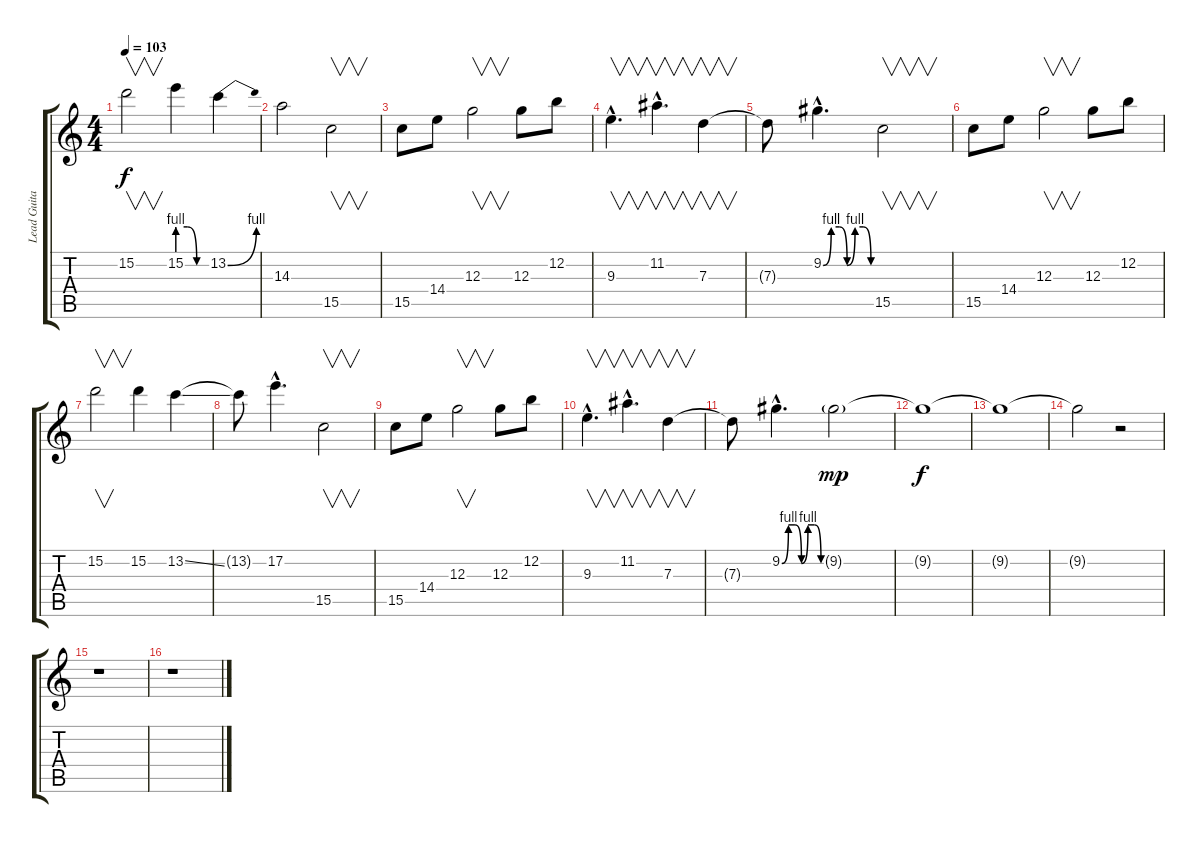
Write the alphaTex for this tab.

\track ("Lead Guitar" "Lead Guita") {instrument distortionguitar}
\staff {score tabs}
\tuning (E4 B3 G3 D3 A2 E2) {hide}
\ts (4 4)
\tempo 103
\clef g2
\ks c
15.2.2{v dy f} 15.2{be (custom 0 4 20 4 40 0 60 0)}.4 13.2{be (bend 0 0 60 4)}.4 |
14.3.2 15.5.2{v} |
15.5.8 14.4.8 12.3.2{v} 12.3.8 12.2.8 |
9.3{hac}.4{v d} 11.2{hac}.4{v d} 7.3.4{v} |
7.3{t}.8 9.2{be (custom 0 0 10 4 20 4 30 0 40 4 50 4 60 0) hac}.4{d} 15.5.2{v} |
15.5.8 14.4.8 12.3.2{v} 12.3.8 12.2.8 |
15.2.2{v} 15.2.4 13.2{ss}.4 |
13.2{t}.8 17.2{hac}.4{d} 15.5.2{v} |
15.5.8 14.4.8 12.3.2{v} 12.3.8 12.2.8 |
9.3{hac}.4{v d} 11.2{hac}.4{v d} 7.3.4{v} |
7.3{t}.8 9.2{be (custom 0 0 10 4 20 4 30 0 40 4 50 4 60 0) hac}.4{d} 9.2{g}.2{dy mp} |
9.2{t}.1{dy f} |
9.2{t}.1 |
9.2{t}.2 r.2 |
r.1 |
r.1
